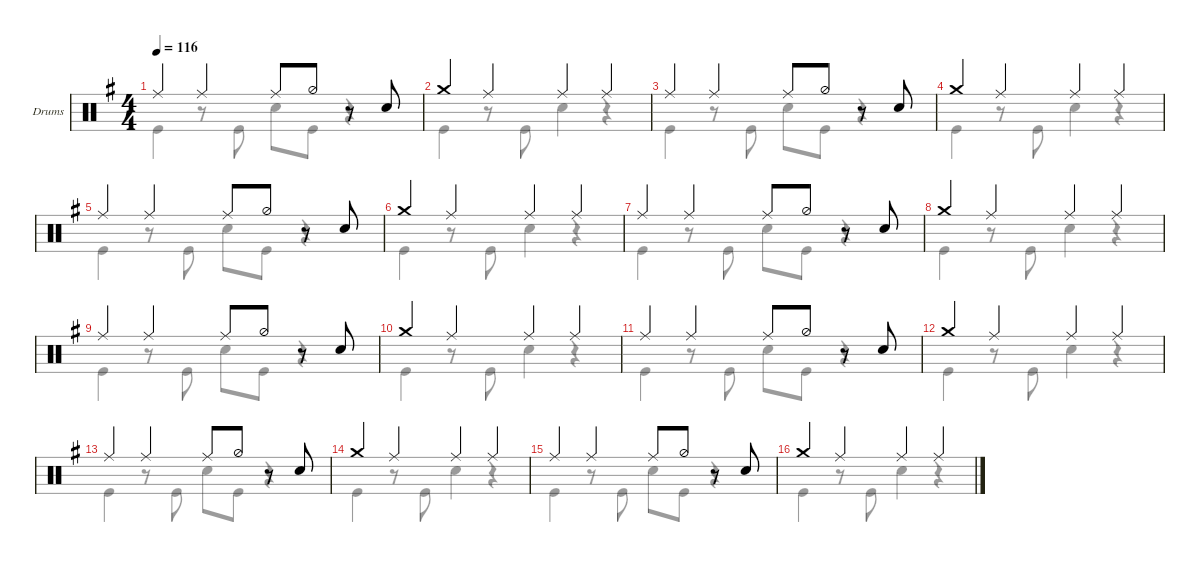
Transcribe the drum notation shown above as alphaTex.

\defaultSystemsLayout 4
\hideDynamics
\bracketExtendMode groupsimilarinstruments
\multiBarRest
\firstSystemTrackNameOrientation horizontal
\otherSystemsTrackNameOrientation horizontal
\track ("Drumkit" "Drums") {multiBarRest instrument percussion}
\staff {score}
\articulation defaults
\voice
\ts (4 4)
\tempo 116
\clef neutral
\ks g "Ride (middle)".4{dy mf} "Ride (middle)".4 "Ride (middle)".8 "Hi-Hat (half)".8
r.8 "Snare (hit) 2".8 |
"Crash medium (hit)".4 "Ride (middle)".4 "Ride (middle)".4 "Ride (middle)".4 |
"Ride (middle)".4 "Ride (middle)".4 "Ride (middle)".8 "Hi-Hat (half)".8 r.8 "Snare (hit) 2".8 |
"Crash medium (hit)".4 "Ride (middle)".4 "Ride (middle)".4 "Ride (middle)".4 |
"Ride (middle)".4 "Ride (middle)".4 "Ride (middle)".8 "Hi-Hat (half)".8 r.8 "Snare (hit) 2".8 |
"Crash medium (hit)".4 "Ride (middle)".4 "Ride (middle)".4 "Ride (middle)".4 |
"Ride (middle)".4 "Ride (middle)".4 "Ride (middle)".8 "Hi-Hat (half)".8 r.8 "Snare (hit) 2".8 |
"Crash medium (hit)".4 "Ride (middle)".4 "Ride (middle)".4 "Ride (middle)".4 |
"Ride (middle)".4 "Ride (middle)".4 "Ride (middle)".8 "Hi-Hat (half)".8 r.8 "Snare (hit) 2".8 |
"Crash medium (hit)".4 "Ride (middle)".4 "Ride (middle)".4 "Ride (middle)".4 |
"Ride (middle)".4 "Ride (middle)".4 "Ride (middle)".8 "Hi-Hat (half)".8 r.8 "Snare (hit) 2".8 |
"Crash medium (hit)".4 "Ride (middle)".4 "Ride (middle)".4 "Ride (middle)".4 |
"Ride (middle)".4 "Ride (middle)".4 "Ride (middle)".8 "Hi-Hat (half)".8 r.8 "Snare (hit) 2".8 |
"Crash medium (hit)".4 "Ride (middle)".4 "Ride (middle)".4 "Ride (middle)".4 |
"Ride (middle)".4 "Ride (middle)".4 "Ride (middle)".8 "Hi-Hat (half)".8 r.8 "Snare (hit) 2".8 |
"Crash medium (hit)".4 "Ride (middle)".4 "Ride (middle)".4 "Ride (middle)".4
\voice
\clef neutral
\ottava regular
\simile none
\ks g "Kick (hit)".4{dy mf}
r.8 "Kick (hit)".8 "Snare (hit) 2".8 "Kick (hit)".8 r.4 |
"Kick (hit)".4 r.8 "Kick (hit)".8 "Snare (hit) 2".4 r.4 |
"Kick (hit)".4 r.8 "Kick (hit)".8 "Snare (hit) 2".8 "Kick (hit)".8 r.4 |
"Kick (hit)".4 r.8 "Kick (hit)".8 "Snare (hit) 2".4 r.4 |
"Kick (hit)".4 r.8 "Kick (hit)".8 "Snare (hit) 2".8 "Kick (hit)".8 r.4 |
"Kick (hit)".4 r.8 "Kick (hit)".8 "Snare (hit) 2".4 r.4 |
"Kick (hit)".4 r.8 "Kick (hit)".8 "Snare (hit) 2".8 "Kick (hit)".8 r.4 |
"Kick (hit)".4 r.8 "Kick (hit)".8 "Snare (hit) 2".4 r.4 |
"Kick (hit)".4 r.8 "Kick (hit)".8 "Snare (hit) 2".8 "Kick (hit)".8 r.4 |
"Kick (hit)".4 r.8 "Kick (hit)".8 "Snare (hit) 2".4 r.4 |
"Kick (hit)".4 r.8 "Kick (hit)".8 "Snare (hit) 2".8 "Kick (hit)".8 r.4 |
"Kick (hit)".4 r.8 "Kick (hit)".8 "Snare (hit) 2".4 r.4 |
"Kick (hit)".4 r.8 "Kick (hit)".8 "Snare (hit) 2".8 "Kick (hit)".8 r.4 |
"Kick (hit)".4 r.8 "Kick (hit)".8 "Snare (hit) 2".4 r.4 |
"Kick (hit)".4 r.8 "Kick (hit)".8 "Snare (hit) 2".8 "Kick (hit)".8 r.4 |
"Kick (hit)".4 r.8 "Kick (hit)".8 "Snare (hit) 2".4 r.4
